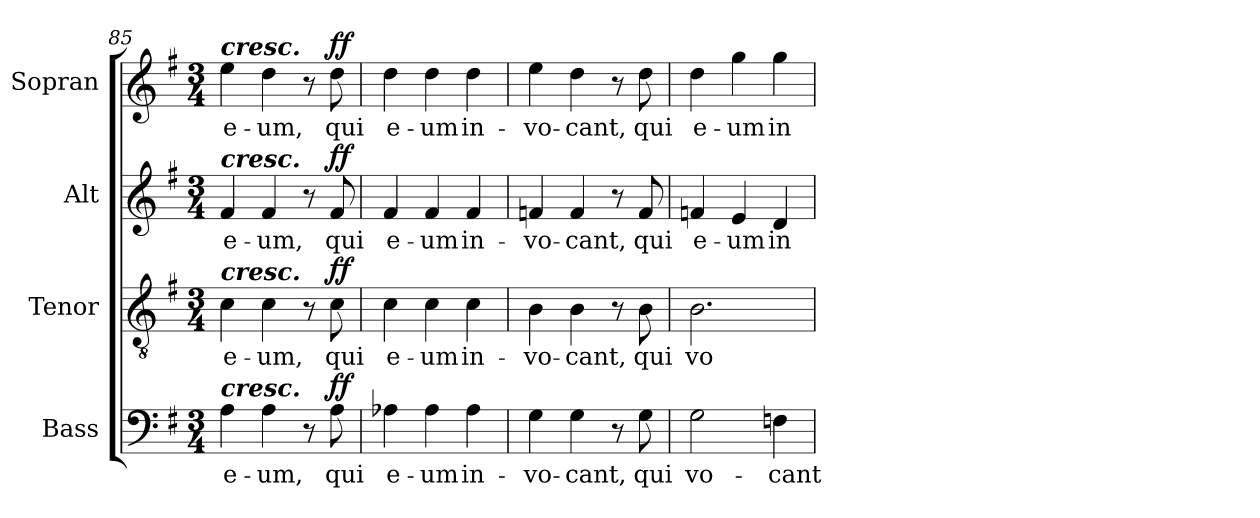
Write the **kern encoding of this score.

**kern	**text	**dynam	**kern	**text	**dynam	**kern	**text	**dynam	**kern	**text	**dynam
*part4	*part4	*part4	*part3	*part3	*part3	*part2	*part2	*part2	*part1	*part1	*part1
*staff4	*staff4	*staff4	*staff3	*staff3	*staff3	*staff2	*staff2	*staff2	*staff1	*staff1	*staff1
*I"Bass	*	*	*I"Tenor	*	*	*I"Alt	*	*	*I"Sopran	*	*
*I'B.	*	*	*I'T.	*	*	*I'A.	*	*	*I'S.	*	*
!!LO:LB:g=z
*clefF4	*	*	*clefGv2	*	*	*clefG2	*	*	*clefG2	*	*
*k[f#]	*	*	*k[f#]	*	*	*k[f#]	*	*	*k[f#]	*	*
*G:	*	*	*G:	*	*	*G:	*	*	*G:	*	*
*M3/4	*	*	*M3/4	*	*	*M3/4	*	*	*M3/4	*	*
=85	=85	=85	=85	=85	=85	=85	=85	=85	=85	=85	=85
!	!	!	!	!	!	!	!	!	!LO:TX:a:Bi:t=cresc.	!	!
!	!	!	!	!	!	!LO:TX:a:Bi:t=cresc.	!	!	!	!	!
!	!	!	!LO:TX:a:Bi:t=cresc.	!	!	!	!	!	!	!	!
!LO:TX:a:Bi:t=cresc.	!	!	!	!	!	!	!	!	!	!	!
!	!LO:LY:b	!	!	!LO:LY:b	!	!	!LO:LY:b	!	!	!LO:LY:b	!
4A\	e-	.	4c\	e-	.	4f#/	e-	.	4ee\	e-	.
!	!LO:LY:b	!	!	!LO:LY:b	!	!	!LO:LY:b	!	!	!LO:LY:b	!
4A\	-um,	.	4c\	-um,	.	4f#/	-um,	.	4dd\	-um,	.
8r	.	.	8r	.	.	8r	.	.	8r	.	.
!	!LO:LY:b	!LO:DY:a	!	!LO:LY:b	!LO:DY:a	!	!LO:LY:b	!LO:DY:a	!	!LO:LY:b	!LO:DY:a
8A\	qui	ff	8c\	qui	ff	8f#/	qui	ff	8dd\	qui	ff
=86	=86	=86	=86	=86	=86	=86	=86	=86	=86	=86	=86
!	!LO:LY:b	!	!	!LO:LY:b	!	!	!LO:LY:b	!	!	!LO:LY:b	!
4A-X\	e-	.	4c\	e-	.	4f#/	e-	.	4dd\	e-	.
!	!LO:LY:b	!	!	!LO:LY:b	!	!	!LO:LY:b	!	!	!LO:LY:b	!
4A-\	-um	.	4c\	-um	.	4f#/	-um	.	4dd\	-um	.
!	!LO:LY:b	!	!	!LO:LY:b	!	!	!LO:LY:b	!	!	!LO:LY:b	!
4A-\	in-	.	4c\	in-	.	4f#/	in-	.	4dd\	in-	.
=87	=87	=87	=87	=87	=87	=87	=87	=87	=87	=87	=87
!	!LO:LY:b	!	!	!LO:LY:b	!	!	!LO:LY:b	!	!	!LO:LY:b	!
4G\	-vo-	.	4B\	-vo-	.	4fn/	-vo-	.	4ee\	-vo-	.
!	!LO:LY:b	!	!	!LO:LY:b	!	!	!LO:LY:b	!	!	!LO:LY:b	!
4G\	-cant,	.	4B\	-cant,	.	4f/	-cant,	.	4dd\	-cant,	.
8r	.	.	8r	.	.	8r	.	.	8r	.	.
!	!LO:LY:b	!	!	!LO:LY:b	!	!	!LO:LY:b	!	!	!LO:LY:b	!
8G\	qui	.	8B\	qui	.	8f/	qui	.	8dd\	qui	.
=88	=88	=88	=88	=88	=88	=88	=88	=88	=88	=88	=88
!	!LO:LY:b	!	!	!LO:LY:b	!	!	!LO:LY:b	!	!	!LO:LY:b	!
2G\	vo-	.	2.B\	vo-	.	4fn/	e-	.	4dd\	e-	.
!	!	!	!	!	!	!	!LO:LY:b	!	!	!LO:LY:b	!
.	.	.	.	.	.	4e/	-um	.	4gg\	-um	.
!	!LO:LY:b	!	!	!	!	!	!LO:LY:b	!	!	!LO:LY:b	!
4Fn\	-cant	.	.	.	.	4d/	in-	.	4gg\	in-	.
=	=	=	=	=	=	=	=	=	=	=	=
*-	*-	*-	*-	*-	*-	*-	*-	*-	*-	*-	*-
